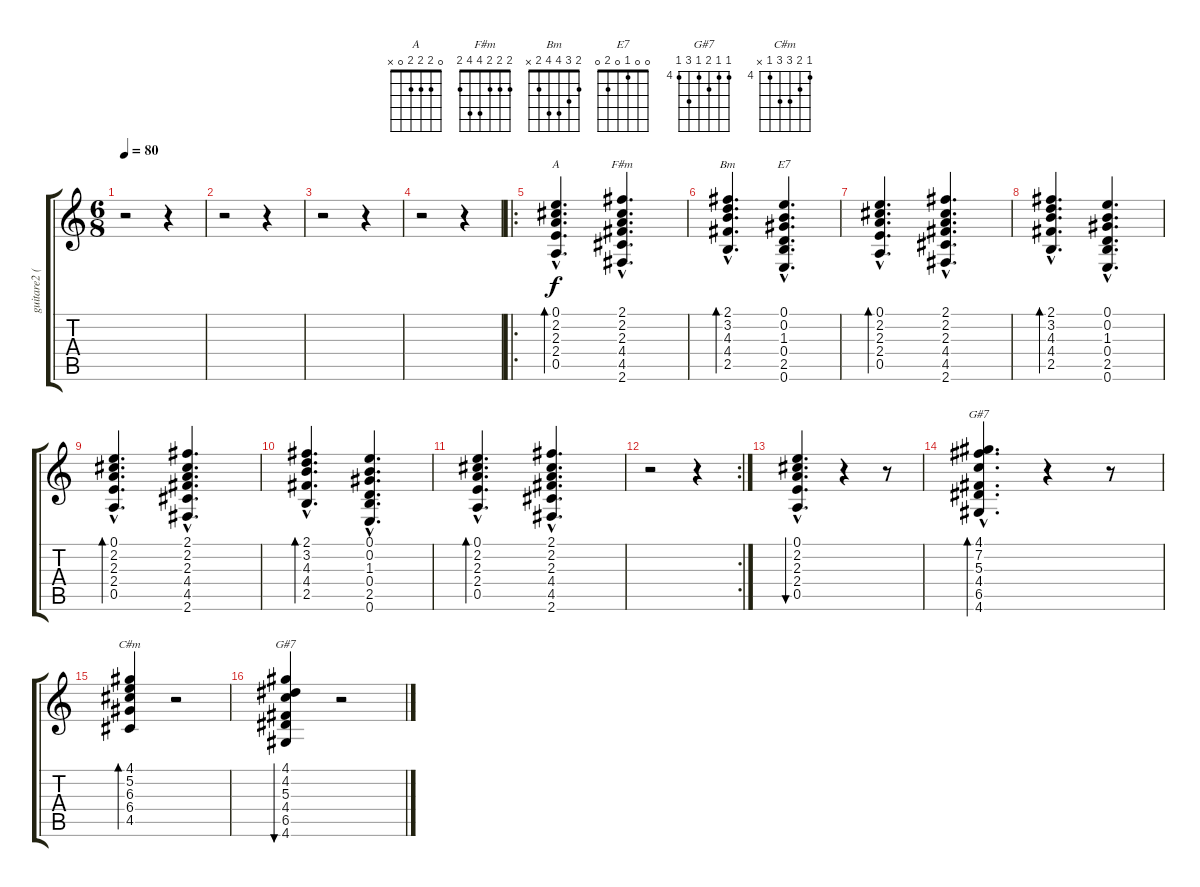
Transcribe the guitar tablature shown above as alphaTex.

\track ("guitare2 (accords)" "guitare2 (") {instrument acousticguitarnylon}
\staff {score tabs}
\tuning (E4 B3 G3 D3 A2 E2) {hide}
\chord ("A" 0 2 2 2 0 x)
\chord ("F#m" 2 2 2 4 4 2)
\chord ("Bm" 2 3 4 4 2 x)
\chord ("E7" 0 0 1 0 2 0)
\chord ("G#7" 4 7 5 4 6 4) {firstfret 4}
\chord ("C#m" 4 5 6 6 4 x) {firstfret 4}
\chord ("G#7" 4 4 5 4 6 4) {firstfret 4}
\ts (6 8)
\tempo 80
\clef g2
\ks c
r.2{dy f instrument acousticguitarnylon} r.4 |
r.2 r.4 |
r.2 r.4 |
r.2 r.4 |
\ro
(0.1{hac} 2.2{hac} 2.3{hac} 2.4{hac} 0.5{hac}).4{d bd 240 ch "A"} (2.1{hac} 2.2{hac} 2.3{hac} 4.4{hac} 4.5{hac} 2.6{hac}).4{d ch "F#m"} |
(2.1{hac} 3.2{hac} 4.3{hac} 4.4{hac} 2.5{hac}).4{d bd 240 ch "Bm"} (0.1{hac} 0.2{hac} 1.3{hac} 0.4{hac} 2.5{hac} 0.6{hac}).4{d ch "E7"} |
(0.1{hac} 2.2{hac} 2.3{hac} 2.4{hac} 0.5{hac}).4{d bd 240} (2.1{hac} 2.2{hac} 2.3{hac} 4.4{hac} 4.5{hac} 2.6{hac}).4{d} |
(2.1{hac} 3.2{hac} 4.3{hac} 4.4{hac} 2.5{hac}).4{d bd 240} (0.1{hac} 0.2{hac} 1.3{hac} 0.4{hac} 2.5{hac} 0.6{hac}).4{d} |
(0.1{hac} 2.2{hac} 2.3{hac} 2.4{hac} 0.5{hac}).4{d bd 240} (2.1{hac} 2.2{hac} 2.3{hac} 4.4{hac} 4.5{hac} 2.6{hac}).4{d} |
(2.1{hac} 3.2{hac} 4.3{hac} 4.4{hac} 2.5{hac}).4{d bd 240} (0.1{hac} 0.2{hac} 1.3{hac} 0.4{hac} 2.5{hac} 0.6{hac}).4{d} |
(0.1{hac} 2.2{hac} 2.3{hac} 2.4{hac} 0.5{hac}).4{d bd 240} (2.1{hac} 2.2{hac} 2.3{hac} 4.4{hac} 4.5{hac} 2.6{hac}).4{d} |
\rc 2
r.2 r.4 |
(0.1{hac} 2.2{hac} 2.3{hac} 2.4{hac} 0.5{hac}).4{d bu 240} r.4 r.8 |
(4.1{hac} 7.2{hac} 5.3{hac} 4.4{hac} 6.5{hac} 4.6{hac}).4{d bd 240 ch "G#7"} r.4 r.8 |
(4.1 5.2 6.3 6.4 4.5).4{bd 240 ch "C#m"} r.2 |
(4.1 4.2 5.3 4.4 6.5 4.6).4{bu 240 ch "G#7"} r.2
